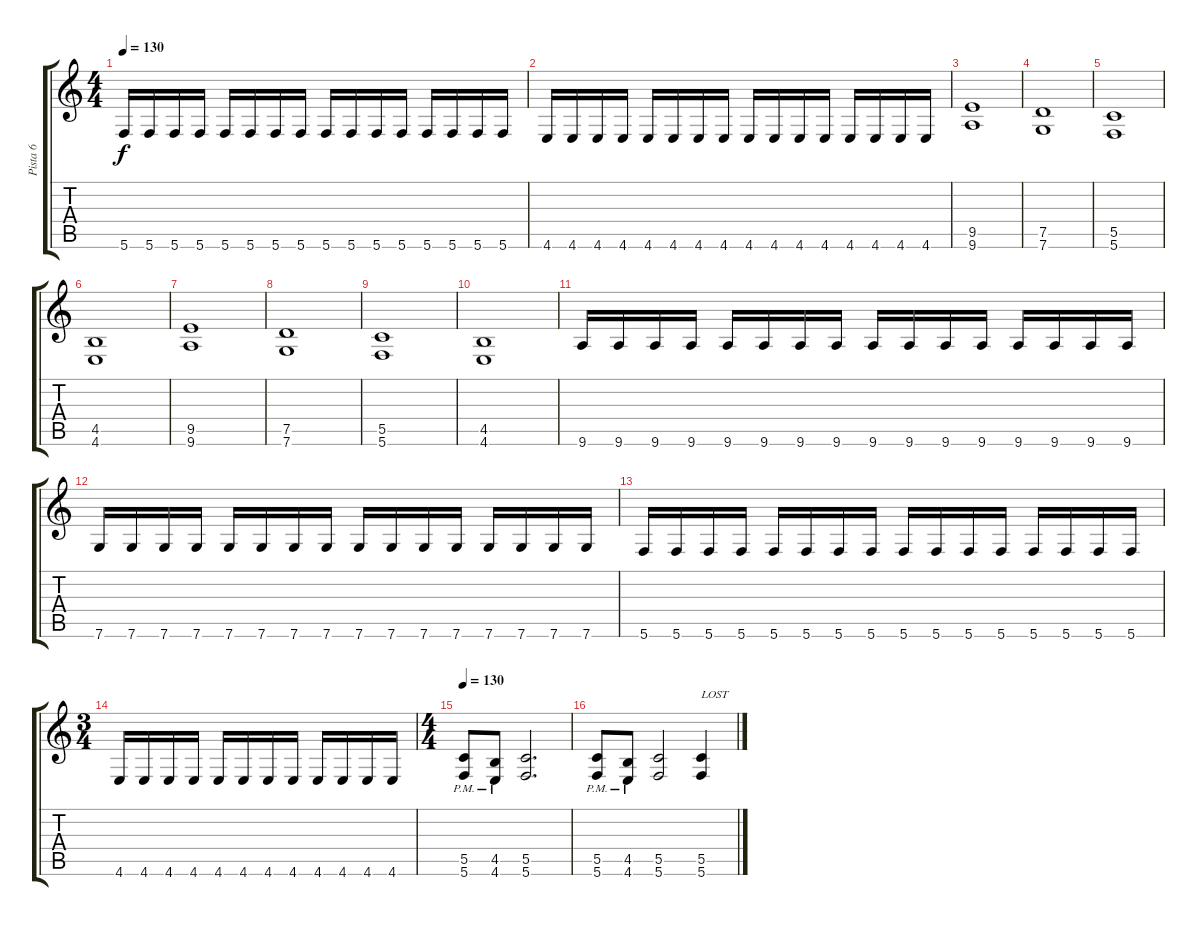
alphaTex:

\track ("Pista 6" "Pista 6") {instrument distortionguitar}
\staff {score tabs}
\tuning (D4 A3 F3 C3 G2 C2) {hide}
\ts (4 4)
\tempo 130
\clef g2
\ks c
5.6.16{dy f} 5.6.16 5.6.16 5.6.16 5.6.16 5.6.16 5.6.16 5.6.16 5.6.16 5.6.16 5.6.16 5.6.16 5.6.16 5.6.16 5.6.16 5.6.16 |
4.6.16 4.6.16 4.6.16 4.6.16 4.6.16 4.6.16 4.6.16 4.6.16 4.6.16 4.6.16 4.6.16 4.6.16 4.6.16 4.6.16 4.6.16 4.6.16 |
(9.5 9.6).1 |
(7.5 7.6).1 |
(5.5 5.6).1 |
(4.5 4.6).1 |
(9.5 9.6).1 |
(7.5 7.6).1 |
(5.5 5.6).1 |
(4.5 4.6).1 |
9.6.16 9.6.16 9.6.16 9.6.16 9.6.16 9.6.16 9.6.16 9.6.16 9.6.16 9.6.16 9.6.16 9.6.16 9.6.16 9.6.16 9.6.16 9.6.16 |
7.6.16 7.6.16 7.6.16 7.6.16 7.6.16 7.6.16 7.6.16 7.6.16 7.6.16 7.6.16 7.6.16 7.6.16 7.6.16 7.6.16 7.6.16 7.6.16 |
5.6.16 5.6.16 5.6.16 5.6.16 5.6.16 5.6.16 5.6.16 5.6.16 5.6.16 5.6.16 5.6.16 5.6.16 5.6.16 5.6.16 5.6.16 5.6.16 |
\ts (3 4)
4.6.16 4.6.16 4.6.16 4.6.16 4.6.16 4.6.16 4.6.16 4.6.16 4.6.16 4.6.16 4.6.16 4.6.16 |
\ts (4 4)
\tempo 130
(5.5{pm} 5.6{pm}).8 (4.5{pm} 4.6{pm}).8 (5.5 5.6).2{d} |
(5.5{pm} 5.6{pm}).8 (4.5{pm} 4.6{pm}).8 (5.5 5.6).2 (5.5 5.6).4{txt "LOST"}
